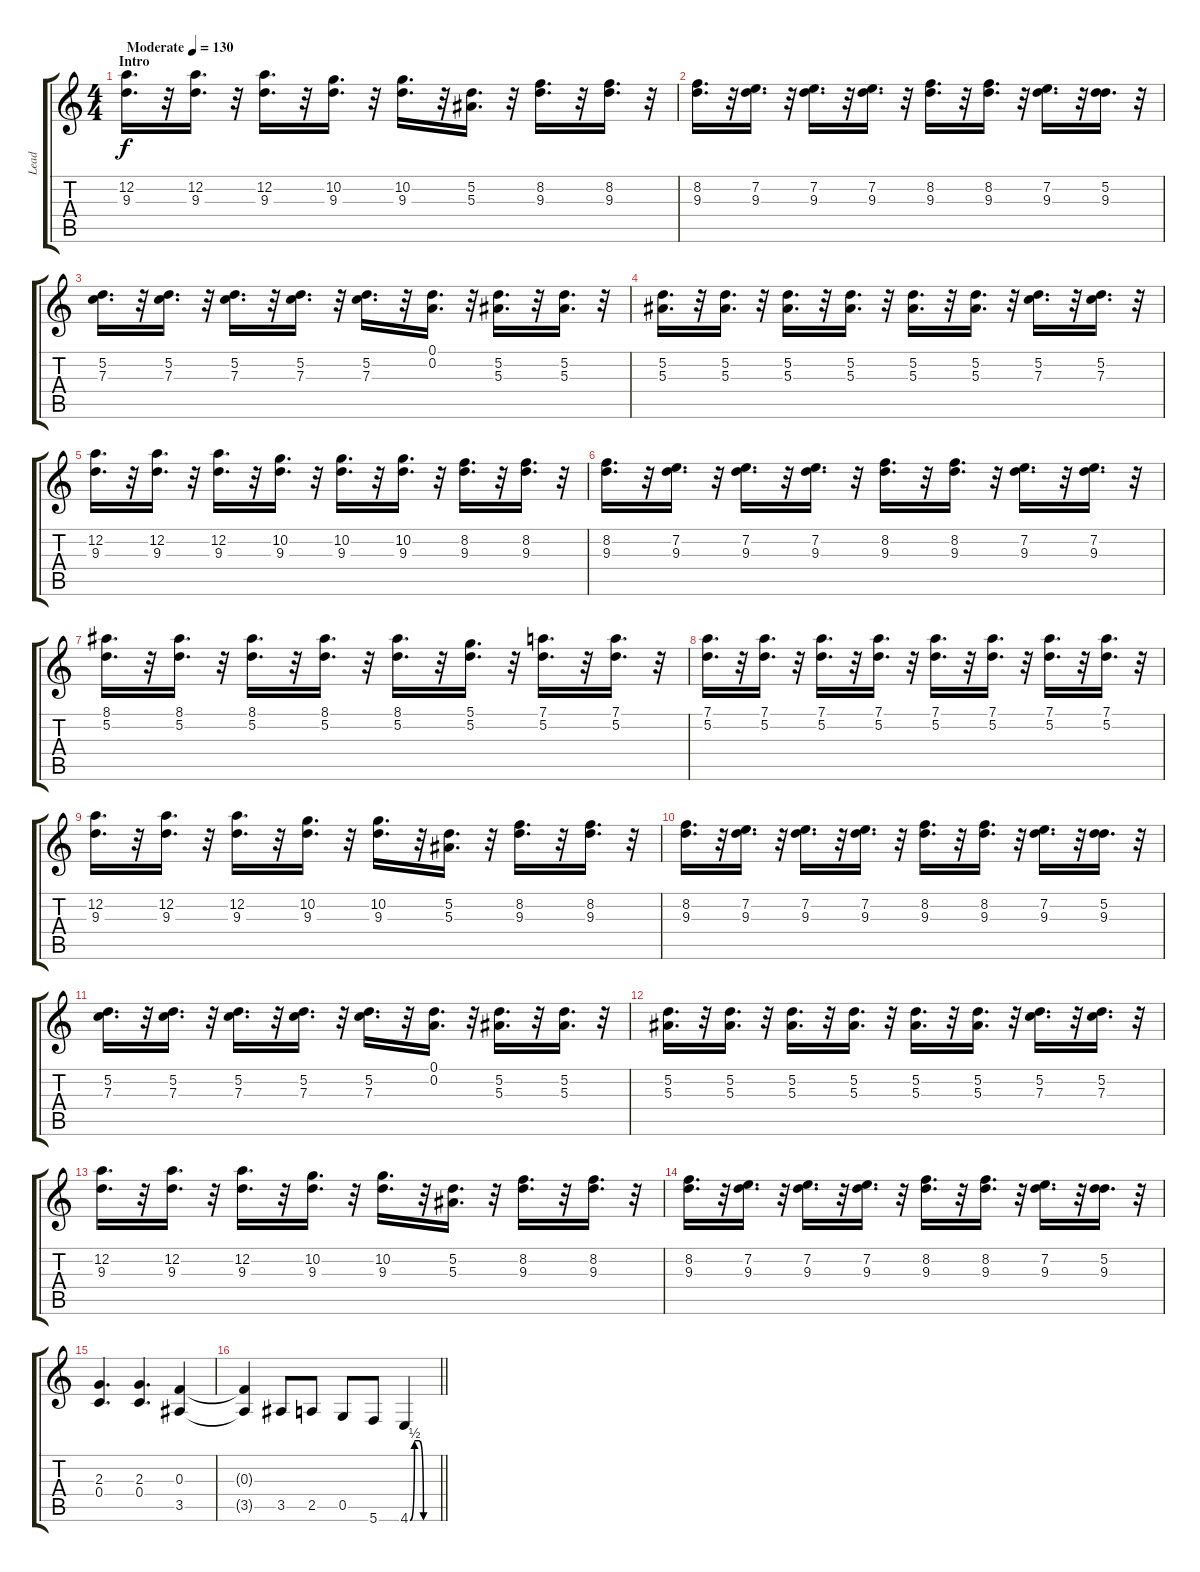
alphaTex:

\track ("Lead" "Lead") {instrument distortionguitar}
\staff {score tabs}
\tuning (D4 A3 F3 C3 G2 C2) {hide}
\ts (4 4)
\section ("" "Intro")
\tempo (130 "Moderate")
\clef g2
\ks c
(12.2 9.3).16{d dy f instrument distortionguitar} r.32 (12.2 9.3).16{d} r.32 (12.2 9.3).16{d} r.32 (10.2 9.3).16{d} r.32 (10.2 9.3).16{d} r.32 (5.2 5.3).16{d} r.32 (8.2 9.3).16{d} r.32 (8.2 9.3).16{d} r.32 |
(8.2 9.3).16{d} r.32 (7.2 9.3).16{d} r.32 (7.2 9.3).16{d} r.32 (7.2 9.3).16{d} r.32 (8.2 9.3).16{d} r.32 (8.2 9.3).16{d} r.32 (7.2 9.3).16{d} r.32 (5.2 9.3).16{d} r.32 |
(5.2 7.3).16{d} r.32 (5.2 7.3).16{d} r.32 (5.2 7.3).16{d} r.32 (5.2 7.3).16{d} r.32 (5.2 7.3).16{d} r.32 (0.1 0.2).16{d} r.32 (5.2 5.3).16{d} r.32 (5.2 5.3).16{d} r.32 |
(5.2 5.3).16{d} r.32 (5.2 5.3).16{d} r.32 (5.2 5.3).16{d} r.32 (5.2 5.3).16{d} r.32 (5.2 5.3).16{d} r.32 (5.2 5.3).16{d} r.32 (5.2 7.3).16{d} r.32 (5.2 7.3).16{d} r.32 |
(12.2 9.3).16{d} r.32 (12.2 9.3).16{d} r.32 (12.2 9.3).16{d} r.32 (10.2 9.3).16{d} r.32 (10.2 9.3).16{d} r.32 (10.2 9.3).16{d} r.32 (8.2 9.3).16{d} r.32 (8.2 9.3).16{d} r.32 |
(8.2 9.3).16{d} r.32 (7.2 9.3).16{d} r.32 (7.2 9.3).16{d} r.32 (7.2 9.3).16{d} r.32 (8.2 9.3).16{d} r.32 (8.2 9.3).16{d} r.32 (7.2 9.3).16{d} r.32 (7.2 9.3).16{d} r.32 |
(8.1 5.2).16{d} r.32 (8.1 5.2).16{d} r.32 (8.1 5.2).16{d} r.32 (8.1 5.2).16{d} r.32 (8.1 5.2).16{d} r.32 (5.1 5.2).16{d} r.32 (7.1 5.2).16{d} r.32 (7.1 5.2).16{d} r.32 |
(7.1 5.2).16{d} r.32 (7.1 5.2).16{d} r.32 (7.1 5.2).16{d} r.32 (7.1 5.2).16{d} r.32 (7.1 5.2).16{d} r.32 (7.1 5.2).16{d} r.32 (7.1 5.2).16{d} r.32 (7.1 5.2).16{d} r.32 |
(12.2 9.3).16{d} r.32 (12.2 9.3).16{d} r.32 (12.2 9.3).16{d} r.32 (10.2 9.3).16{d} r.32 (10.2 9.3).16{d} r.32 (5.2 5.3).16{d} r.32 (8.2 9.3).16{d} r.32 (8.2 9.3).16{d} r.32 |
(8.2 9.3).16{d} r.32 (7.2 9.3).16{d} r.32 (7.2 9.3).16{d} r.32 (7.2 9.3).16{d} r.32 (8.2 9.3).16{d} r.32 (8.2 9.3).16{d} r.32 (7.2 9.3).16{d} r.32 (5.2 9.3).16{d} r.32 |
(5.2 7.3).16{d} r.32 (5.2 7.3).16{d} r.32 (5.2 7.3).16{d} r.32 (5.2 7.3).16{d} r.32 (5.2 7.3).16{d} r.32 (0.1 0.2).16{d} r.32 (5.2 5.3).16{d} r.32 (5.2 5.3).16{d} r.32 |
(5.2 5.3).16{d} r.32 (5.2 5.3).16{d} r.32 (5.2 5.3).16{d} r.32 (5.2 5.3).16{d} r.32 (5.2 5.3).16{d} r.32 (5.2 5.3).16{d} r.32 (5.2 7.3).16{d} r.32 (5.2 7.3).16{d} r.32 |
(12.2 9.3).16{d} r.32 (12.2 9.3).16{d} r.32 (12.2 9.3).16{d} r.32 (10.2 9.3).16{d} r.32 (10.2 9.3).16{d} r.32 (5.2 5.3).16{d} r.32 (8.2 9.3).16{d} r.32 (8.2 9.3).16{d} r.32 |
(8.2 9.3).16{d} r.32 (7.2 9.3).16{d} r.32 (7.2 9.3).16{d} r.32 (7.2 9.3).16{d} r.32 (8.2 9.3).16{d} r.32 (8.2 9.3).16{d} r.32 (7.2 9.3).16{d} r.32 (5.2 9.3).16{d} r.32 |
(2.3 0.4).4{d} (2.3 0.4).4{d} (0.3 3.5).4 |
\barLineRight lightlight
(0.3{t} 3.5{t}).4 3.5.8 2.5.8 0.5.8 5.6.8 4.6{be (custom 0 0 10 2 20 2 30 0 60 0)}.4
